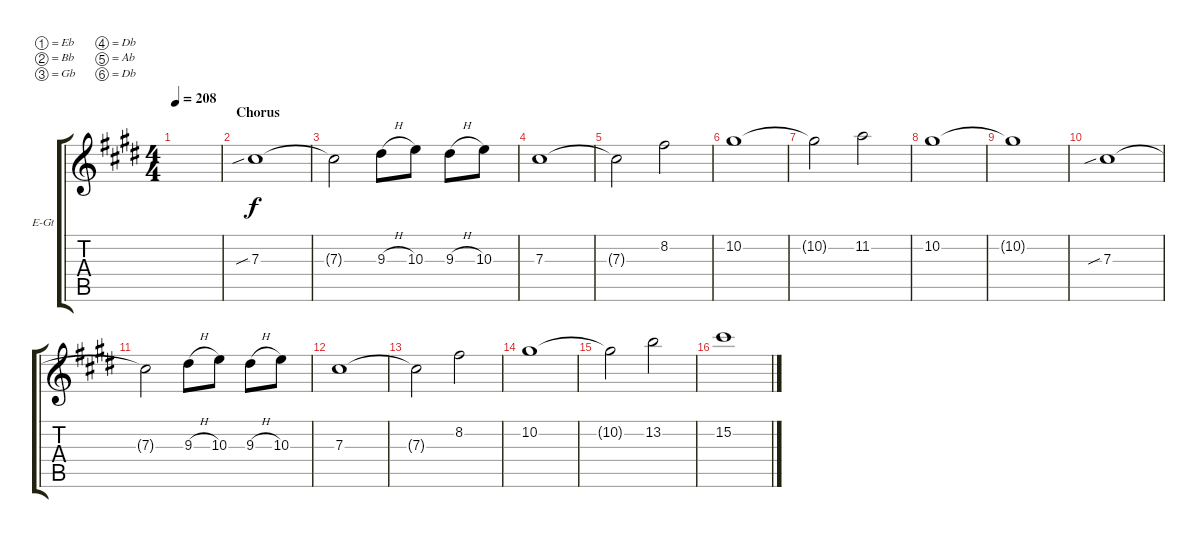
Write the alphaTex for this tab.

\defaultSystemsLayout 4
\bracketExtendMode groupsimilarinstruments
\firstSystemTrackNameOrientation horizontal
\otherSystemsTrackNameOrientation horizontal
\track ("Gary Smith - Lead Doubled" "E-Gt") {instrument distortionguitar}
\staff {score tabs}
\tuning (Eb4 Bb3 Gb3 Db3 Ab2 Db2)
\ts (4 4)
\tempo 208
\clef g2
\scale
0.333333
\ks c#minor
|
\section ("" "Chorus")
\scale
0.333333 7.3{sib}.1 |
\scale
0.333333 7.3{t}.2 9.3{h}.8 10.3.8 9.3{h}.8 10.3.8 |
\scale
0.333333 7.3.1 |
\scale
0.333333 7.3{t}.2 8.2.2 |
\scale
0.333333 10.2.1 |
\scale
0.333333 10.2{t}.2 11.2.2 |
\scale
0.333333 10.2.1 |
\scale
0.333333 10.2{t}.1 |
\scale
0.333333 7.3{sib}.1 |
\scale
0.333333 7.3{t}.2 9.3{h}.8 10.3.8 9.3{h}.8 10.3.8 |
\scale
0.333333 7.3.1 |
\scale
0.333333 7.3{t}.2 8.2.2 |
\scale
0.333333 10.2.1 |
\scale
0.333333 10.2{t}.2 13.2.2 |
\scale
0.333333 15.2.1
